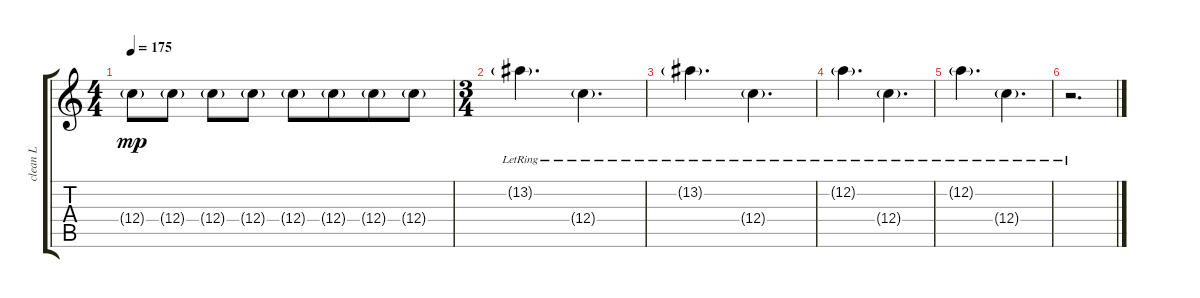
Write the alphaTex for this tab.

\track ("clean L" "clean L") {instrument electricguitarjazz}
\staff {score tabs}
\tuning (D4 A3 F3 C3 G2 C2) {hide}
\ts (4 4)
\tempo 175
\clef g2
\ks c
12.4{g}.8{dy mp beam merge} 12.4{g}.8 12.4{g}.8 12.4{g}.8 12.4{g}.8 12.4{g}.8{beam merge} 12.4{g}.8 12.4{g}.8 |
\ts (3 4)
13.2{g lr}.4{d} 12.4{g lr}.4{d} |
13.2{g lr}.4{d} 12.4{g lr}.4{d} |
12.2{g lr}.4{d} 12.4{g lr}.4{d} |
12.2{g lr}.4{d} 12.4{g lr}.4{d} |
r.2{d}
